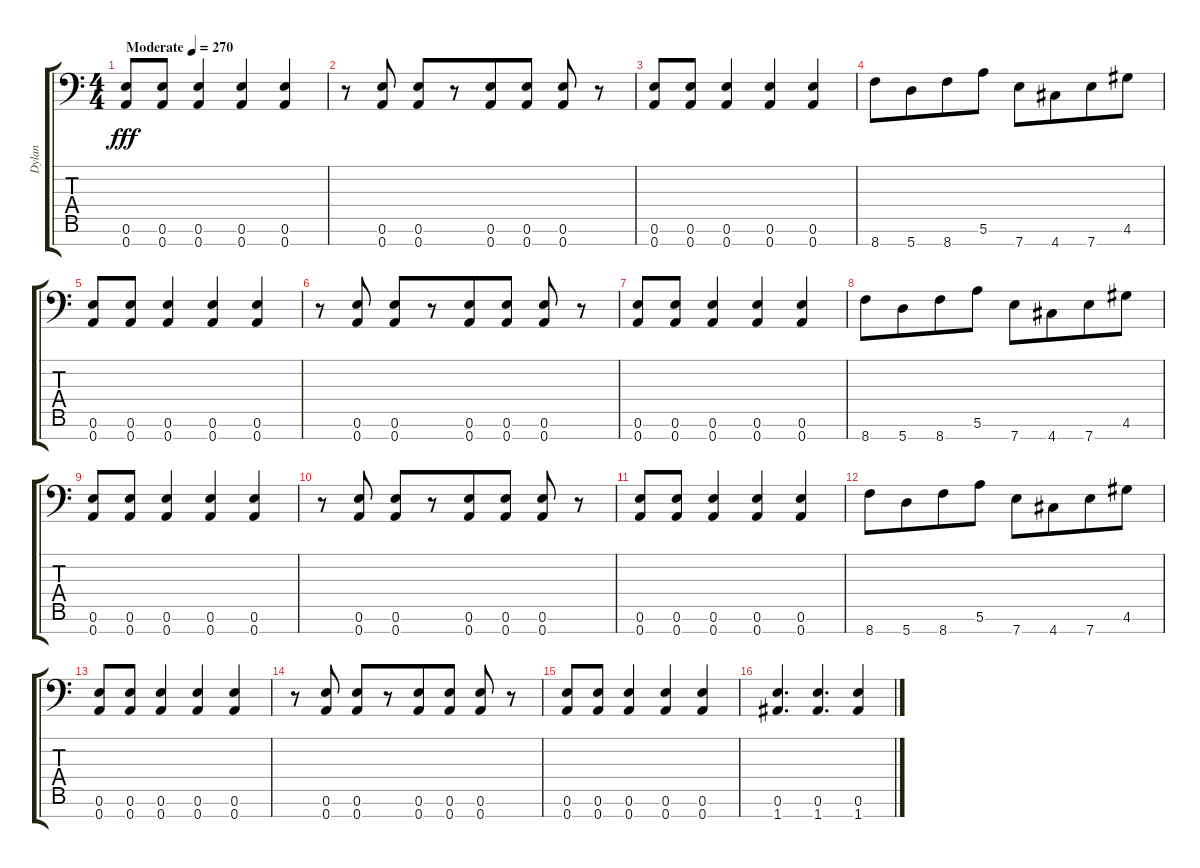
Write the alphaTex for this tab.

\track ("Dylan" "Dylan") {instrument distortionguitar}
\staff {score tabs}
\tuning (E4 B3 G3 D3 A2 E2 A1) {hide}
\ts (4 4)
\tempo (270 "Moderate")
\clef f4
\ks c
(0.6 0.7).8{dy fff instrument distortionguitar beam merge} (0.6 0.7).8 (0.6 0.7).4 (0.6 0.7).4 (0.6 0.7).4 |
r.8 (0.6 0.7).8 (0.6 0.7).8{beam merge} r.8 (0.6 0.7).8{beam merge} (0.6 0.7).8 (0.6 0.7).8 r.8 |
(0.6 0.7).8{beam merge} (0.6 0.7).8 (0.6 0.7).4 (0.6 0.7).4 (0.6 0.7).4 |
8.7.8 5.7.8{beam merge} 8.7.8{beam merge} 5.6.8 7.7.8{beam merge} 4.7.8{beam merge} 7.7.8 4.6.8 |
(0.6 0.7).8{beam merge} (0.6 0.7).8 (0.6 0.7).4 (0.6 0.7).4 (0.6 0.7).4 |
r.8 (0.6 0.7).8 (0.6 0.7).8{beam merge} r.8 (0.6 0.7).8{beam merge} (0.6 0.7).8 (0.6 0.7).8 r.8 |
(0.6 0.7).8{beam merge} (0.6 0.7).8 (0.6 0.7).4 (0.6 0.7).4 (0.6 0.7).4 |
8.7.8 5.7.8{beam merge} 8.7.8{beam merge} 5.6.8 7.7.8{beam merge} 4.7.8{beam merge} 7.7.8 4.6.8 |
(0.6 0.7).8{beam merge} (0.6 0.7).8 (0.6 0.7).4 (0.6 0.7).4 (0.6 0.7).4 |
r.8 (0.6 0.7).8 (0.6 0.7).8{beam merge} r.8 (0.6 0.7).8{beam merge} (0.6 0.7).8 (0.6 0.7).8 r.8 |
(0.6 0.7).8{beam merge} (0.6 0.7).8 (0.6 0.7).4 (0.6 0.7).4 (0.6 0.7).4 |
8.7.8 5.7.8{beam merge} 8.7.8{beam merge} 5.6.8 7.7.8{beam merge} 4.7.8{beam merge} 7.7.8 4.6.8 |
(0.6 0.7).8{beam merge} (0.6 0.7).8 (0.6 0.7).4 (0.6 0.7).4 (0.6 0.7).4 |
r.8 (0.6 0.7).8 (0.6 0.7).8{beam merge} r.8 (0.6 0.7).8{beam merge} (0.6 0.7).8 (0.6 0.7).8 r.8 |
(0.6 0.7).8{beam merge} (0.6 0.7).8 (0.6 0.7).4 (0.6 0.7).4 (0.6 0.7).4 |
(0.6 1.7).4{d} (0.6 1.7).4{d beam merge} (0.6 1.7).4
